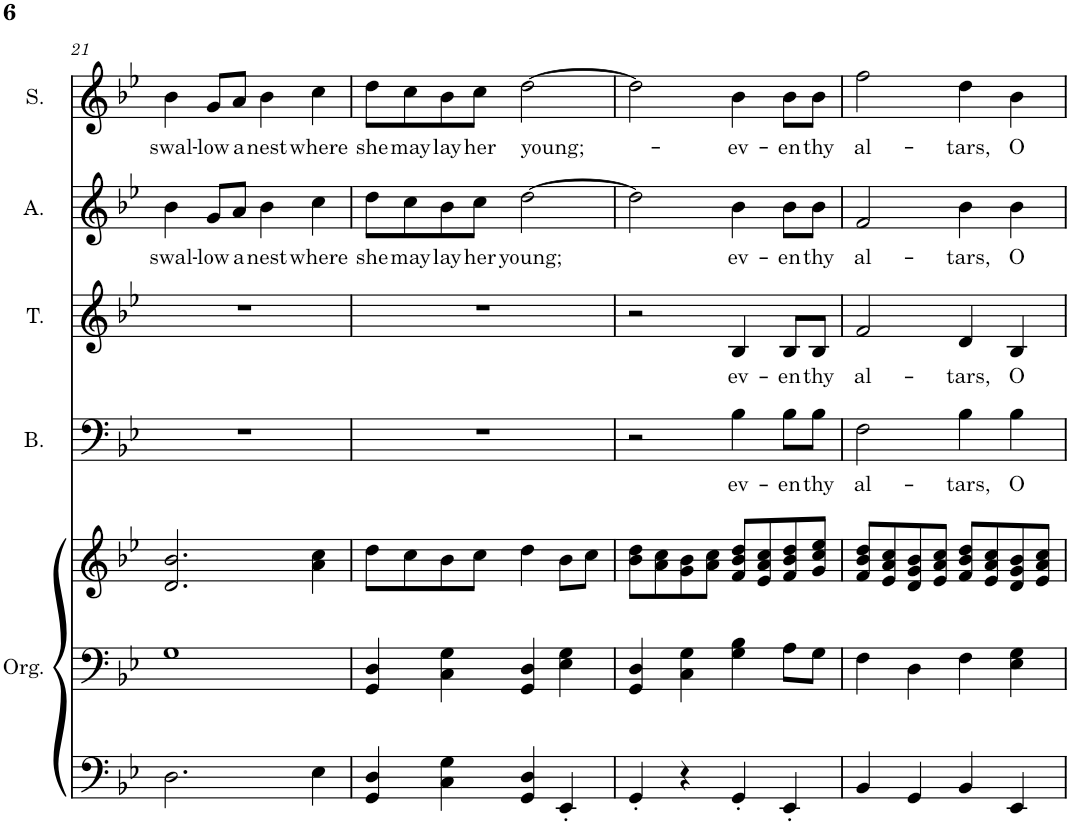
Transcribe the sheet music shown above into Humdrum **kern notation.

**kern	**kern	**kern	**kern	**text	**kern	**text	**kern	**text	**kern	**text
*part7	*part6	*part5	*part4	*part4	*part3	*part3	*part2	*part2	*part1	*part1
*staff7	*staff6	*staff5	*staff4	*staff4	*staff3	*staff3	*staff2	*staff2	*staff1	*staff1
*I"Pipe Organ	*I"Org.	*I"Pipe Organ	*I"B.	*	*I"T.	*	*I"A.	*	*I"S.	*
*I'P Org	*I'Org.	*I'P Org	*I'B.	*	*I'T.	*	*I'A.	*	*I'S.	*
!!LO:PB:g=z
*clefF4	*clefF4	*clefG2	*clefF4	*	*clefG2	*	*clefG2	*	*clefG2	*
*k[b-e-]	*k[b-e-]	*k[b-e-]	*k[b-e-]	*	*k[b-e-]	*	*k[b-e-]	*	*k[b-e-]	*
*M4/4	*M4/4	*M4/4	*M4/4	*	*M4/4	*	*M4/4	*	*M4/4	*
=21	=21	=21	=21	=21	=21	=21	=21	=21	=21	=21
!	!	!	!	!	!	!	!	!LO:LY:b	!	!LO:LY:b
2.D\	1G	2.d/ 2.b-/	1r	.	1r	.	4b-\	swal-	4b-\	swal-
!	!	!	!	!	!	!	!	!LO:LY:b	!	!LO:LY:b
.	.	.	.	.	.	.	8g/L	-low	8g/L	-low
!	!	!	!	!	!	!	!	!LO:LY:b	!	!LO:LY:b
.	.	.	.	.	.	.	8a/J	a	8a/J	a
!	!	!	!	!	!	!	!	!LO:LY:b	!	!LO:LY:b
.	.	.	.	.	.	.	4b-\	nest	4b-\	nest
!	!	!	!	!	!	!	!	!LO:LY:b	!	!LO:LY:b
4E-\	.	4a\ 4cc\	.	.	.	.	4cc\	where	4cc\	where
=22	=22	=22	=22	=22	=22	=22	=22	=22	=22	=22
!	!	!	!	!	!	!	!	!LO:LY:b	!	!LO:LY:b
4GG/ 4D/	4GG/ 4D/	8dd\L	1r	.	1r	.	8dd\L	she	8dd\L	she
!	!	!	!	!	!	!	!	!LO:LY:b	!	!LO:LY:b
.	.	8cc\	.	.	.	.	8cc\	may	8cc\	may
!	!	!	!	!	!	!	!	!LO:LY:b	!	!LO:LY:b
4C\ 4G\	4C\ 4G\	8b-\	.	.	.	.	8b-\	lay	8b-\	lay
!	!	!	!	!	!	!	!	!LO:LY:b	!	!LO:LY:b
.	.	8cc\J	.	.	.	.	8cc\J	her	8cc\J	her
!	!	!	!	!	!	!	!	!LO:LY:b	!	!LO:LY:b
4GG/ 4D/	4GG/ 4D/	4dd\	.	.	.	.	[2dd\	young;	[2dd\	young;-
4EE-'/	4E-\ 4G\	8b-\L	.	.	.	.	.	.	.	.
.	.	8cc\J	.	.	.	.	.	.	.	.
=23	=23	=23	=23	=23	=23	=23	=23	=23	=23	=23
4GG'/	4GG/ 4D/	8b-\ 8dd\L	2r	.	2r	.	2dd\]	.	2dd\]	.
.	.	8a\ 8cc\	.	.	.	.	.	.	.	.
4r	4C\ 4G\	8g\ 8b-\	.	.	.	.	.	.	.	.
.	.	8a\ 8cc\J	.	.	.	.	.	.	.	.
!	!	!	!	!LO:LY:b	!	!LO:LY:b	!	!LO:LY:b	!	!LO:LY:b
4GG'/	4G\ 4B-\	8f/ 8b-/ 8dd/L	4B-\	ev-	4B-/	ev-	4b-\	ev-	4b-\	-ev-
.	.	8e-/ 8a/ 8cc/	.	.	.	.	.	.	.	.
!	!	!	!	!LO:LY:b	!	!LO:LY:b	!	!LO:LY:b	!	!LO:LY:b
4EE-'/	8A\L	8f/ 8b-/ 8dd/	8B-\L	-en	8B-/L	-en	8b-\L	-en	8b-\L	-en
!	!	!	!	!LO:LY:b	!	!LO:LY:b	!	!LO:LY:b	!	!LO:LY:b
.	8G\J	8g/ 8cc/ 8ee-/J	8B-\J	thy	8B-/J	thy	8b-\J	thy	8b-\J	thy
=24	=24	=24	=24	=24	=24	=24	=24	=24	=24	=24
!	!	!	!	!LO:LY:b	!	!LO:LY:b	!	!LO:LY:b	!	!LO:LY:b
4BB-/	4F\	8f/ 8b-/ 8dd/L	2F\	al-	2f/	al-	2f/	al-	2ff\	al-
.	.	8e-/ 8a/ 8cc/	.	.	.	.	.	.	.	.
4GG/	4D\	8d/ 8g/ 8b-/	.	.	.	.	.	.	.	.
.	.	8e-/ 8a/ 8cc/J	.	.	.	.	.	.	.	.
!	!	!	!	!LO:LY:b	!	!LO:LY:b	!	!LO:LY:b	!	!LO:LY:b
4BB-/	4F\	8f/ 8b-/ 8dd/L	4B-\	-tars,	4d/	-tars,	4b-\	-tars,	4dd\	-tars,
.	.	8e-/ 8a/ 8cc/	.	.	.	.	.	.	.	.
!	!	!	!	!LO:LY:b	!	!LO:LY:b	!	!LO:LY:b	!	!LO:LY:b
4EE-/	4E-\ 4G\	8d/ 8g/ 8b-/	4B-\	O	4B-/	O	4b-\	O	4b-\	O
.	.	8e-/ 8a/ 8cc/J	.	.	.	.	.	.	.	.
=	=	=	=	=	=	=	=	=	=	=
*-	*-	*-	*-	*-	*-	*-	*-	*-	*-	*-
